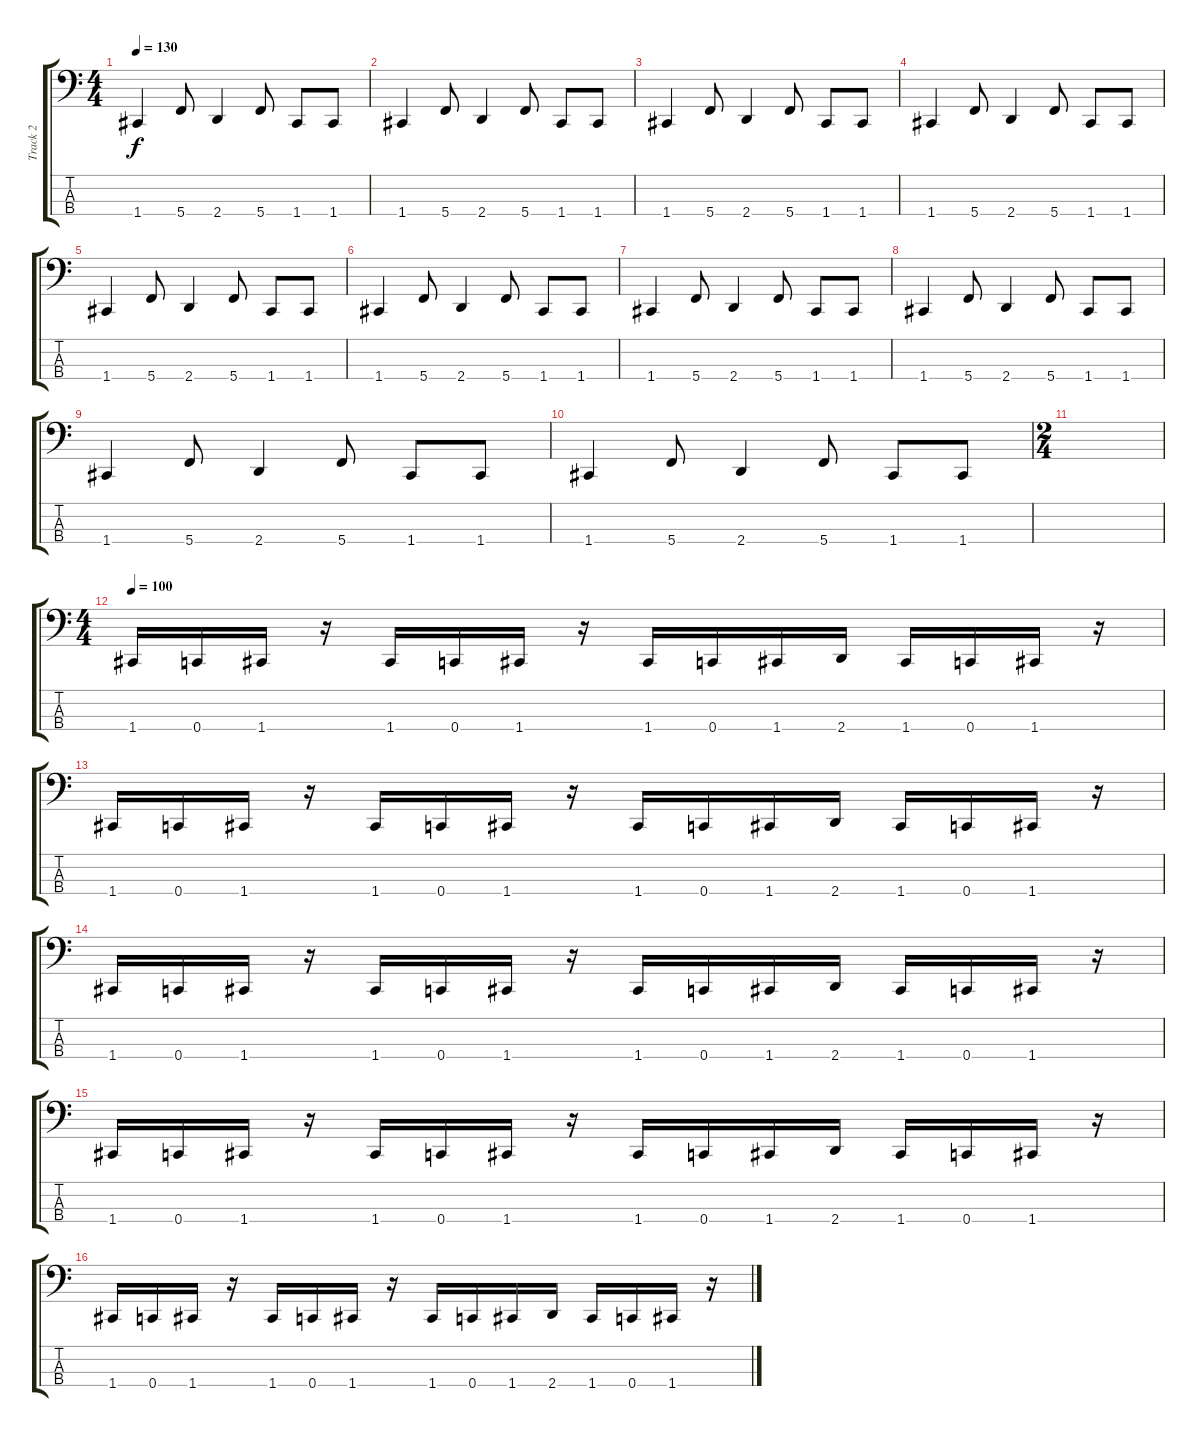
\track ("Track 2" "Track 2") {instrument electricbasspick}
\staff {score tabs}
\tuning (F2 C2 G1 C1) {hide}
\ts (4 4)
\tempo 130
\clef f4
\ks c
1.4.4{dy f} 5.4.8 2.4.4 5.4.8 1.4.8 1.4.8 |
1.4.4 5.4.8 2.4.4 5.4.8 1.4.8 1.4.8 |
1.4.4 5.4.8 2.4.4 5.4.8 1.4.8 1.4.8 |
1.4.4 5.4.8 2.4.4 5.4.8 1.4.8 1.4.8 |
1.4.4 5.4.8 2.4.4 5.4.8 1.4.8 1.4.8 |
1.4.4 5.4.8 2.4.4 5.4.8 1.4.8 1.4.8 |
1.4.4 5.4.8 2.4.4 5.4.8 1.4.8 1.4.8 |
1.4.4 5.4.8 2.4.4 5.4.8 1.4.8 1.4.8 |
1.4.4 5.4.8 2.4.4 5.4.8 1.4.8 1.4.8 |
1.4.4 5.4.8 2.4.4 5.4.8 1.4.8 1.4.8 |
\ts (2 4)
|
\ts (4 4)
\tempo 100
1.4.16 0.4.16 1.4.16 r.16 1.4.16 0.4.16 1.4.16 r.16 1.4.16 0.4.16 1.4.16 2.4.16 1.4.16 0.4.16 1.4.16 r.16 |
1.4.16 0.4.16 1.4.16 r.16 1.4.16 0.4.16 1.4.16 r.16 1.4.16 0.4.16 1.4.16 2.4.16 1.4.16 0.4.16 1.4.16 r.16 |
1.4.16 0.4.16 1.4.16 r.16 1.4.16 0.4.16 1.4.16 r.16 1.4.16 0.4.16 1.4.16 2.4.16 1.4.16 0.4.16 1.4.16 r.16 |
1.4.16 0.4.16 1.4.16 r.16 1.4.16 0.4.16 1.4.16 r.16 1.4.16 0.4.16 1.4.16 2.4.16 1.4.16 0.4.16 1.4.16 r.16 |
1.4.16 0.4.16 1.4.16 r.16 1.4.16 0.4.16 1.4.16 r.16 1.4.16 0.4.16 1.4.16 2.4.16 1.4.16 0.4.16 1.4.16 r.16
